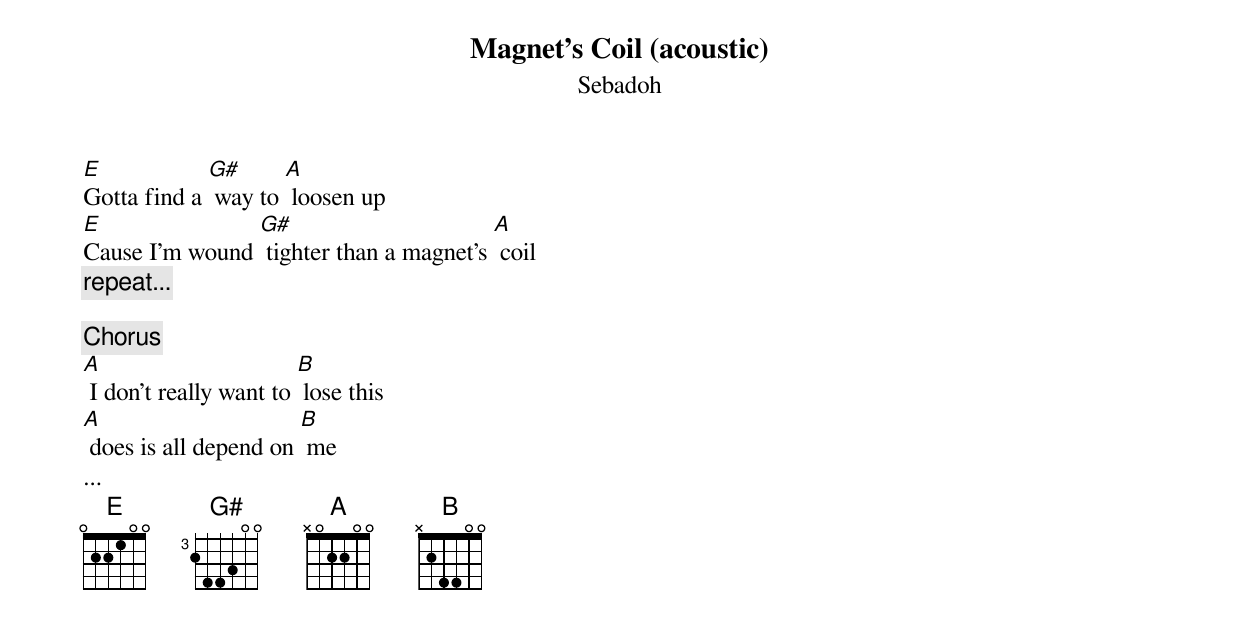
{t:Magnet's Coil (acoustic)}
{st:Sebadoh}
{define G# base-fret 3 frets 2 4 4 3 0 0}
{define A  base-fret 1 frets x 0 2 2 0 0}
{define B  base-fret 1 frets x 2 4 4 0 0}

[E]Gotta find a [G#] way to [A] loosen up
[E]Cause I'm wound [G#] tighter than a magnet's [A] coil
{c:repeat...}

{c:Chorus}
[A] I don't really want to [B] lose this
[A] does is all depend on [B] me
...
